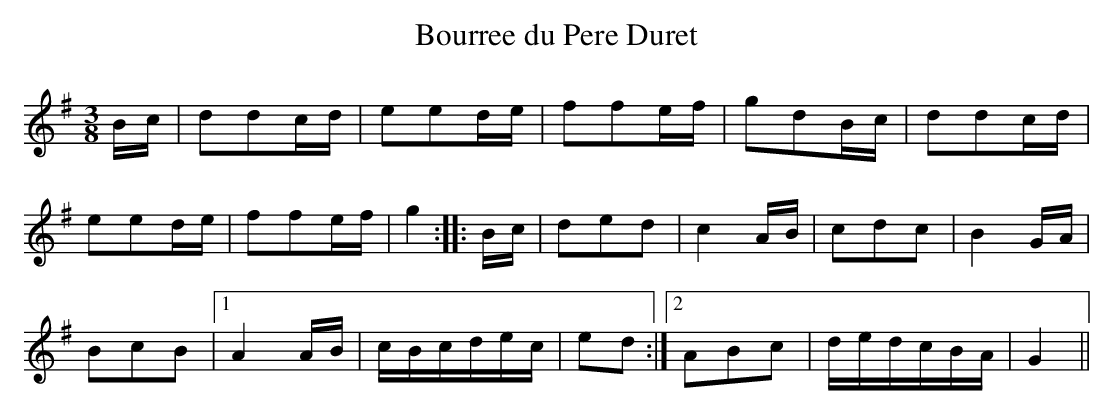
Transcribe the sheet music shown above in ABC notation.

X:1
T:Bourree du Pere Duret
L:1/8
M:3/8
K:G
B/c/ | ddc/d/ | eed/e/ | ffe/f/ | gdB/c/ | ddc/d/ |
eed/e/ | ffe/f/ | g2 :: B/c/ | ded | c2A/B/ | cdc | B2G/A/ |
BcB |1 A2A/B/ | c/B/c/d/e/c/| ed:|2 ABc | d/e/d/c/B/A/| G2 ||
